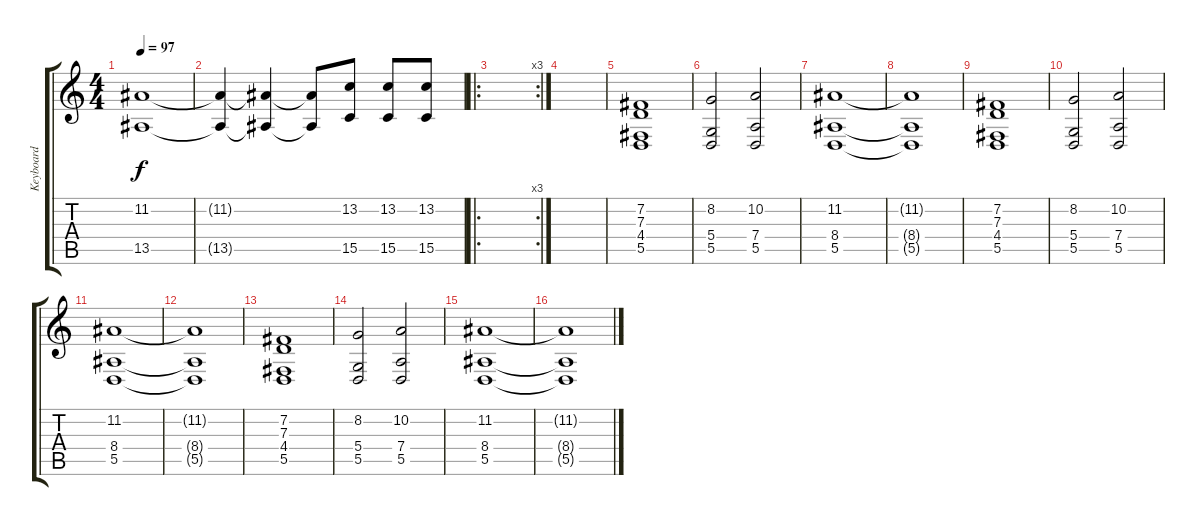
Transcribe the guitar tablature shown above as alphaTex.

\track ("Keyboard" "Keyboard") {instrument stringensemble1}
\staff {score tabs}
\tuning (E4 B3 G3 D3 A2 D2) {hide}
\ts (4 4)
\tempo 97
\clef g2
\ks c
(11.2 13.5).1{dy f} |
(11.2{t} 13.5{t}).4 (11.2{t} 13.5{t}).4 (11.2{t} 13.5{t}).8 (13.2 15.5).8 (13.2 15.5).8 (13.2 15.5).8 |
\ro
\rc 3
|
|
(7.2 7.3 4.4 5.5).1 |
(8.2 5.4 5.5).2 (10.2 7.4 5.5).2 |
(11.2 8.4 5.5).1 |
(11.2{t} 8.4{t} 5.5{t}).1 |
(7.2 7.3 4.4 5.5).1 |
(8.2 5.4 5.5).2 (10.2 7.4 5.5).2 |
(11.2 8.4 5.5).1 |
(11.2{t} 8.4{t} 5.5{t}).1 |
(7.2 7.3 4.4 5.5).1 |
(8.2 5.4 5.5).2 (10.2 7.4 5.5).2 |
(11.2 8.4 5.5).1 |
(11.2{t} 8.4{t} 5.5{t}).1
